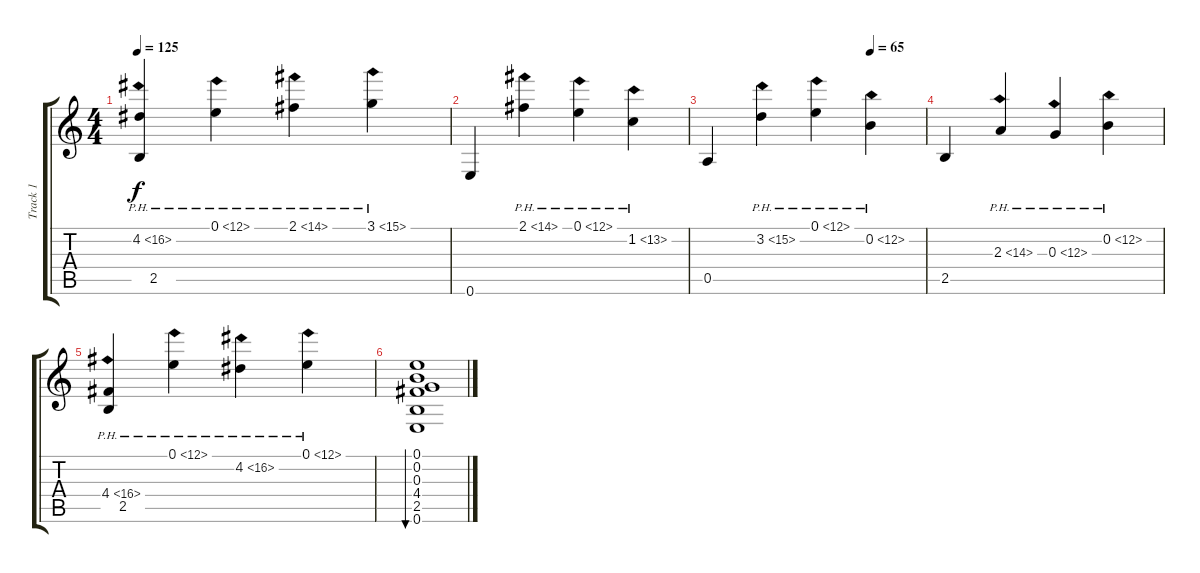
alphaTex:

\track ("Track 1" "Track 1") {instrument acousticguitarsteel}
\staff {score tabs}
\tuning (E4 B3 G3 D3 A2 E2) {hide}
\ts (4 4)
\tempo 125
\clef g2
\ks c
(4.2{ph 12} 2.5).4{dy f} 0.1{ph 12}.4 2.1{ph 12}.4 3.1{ph 12}.4 |
0.6.4 2.1{ph 12}.4 0.1{ph 12}.4 1.2{ph 12}.4 |
\tempo (65 0.75)
0.5.4 3.2{ph 12}.4 0.1{ph 12}.4 0.2{ph 12}.4 |
2.5.4 2.3{ph 12}.4 0.3{ph 12}.4 0.2{ph 12}.4 |
(4.4{ph 12} 2.5).4 0.1{ph 12}.4 4.2{ph 12}.4 0.1{ph 12}.4 |
(0.1 0.2 0.3 4.4 2.5 0.6).1{bu 240}
